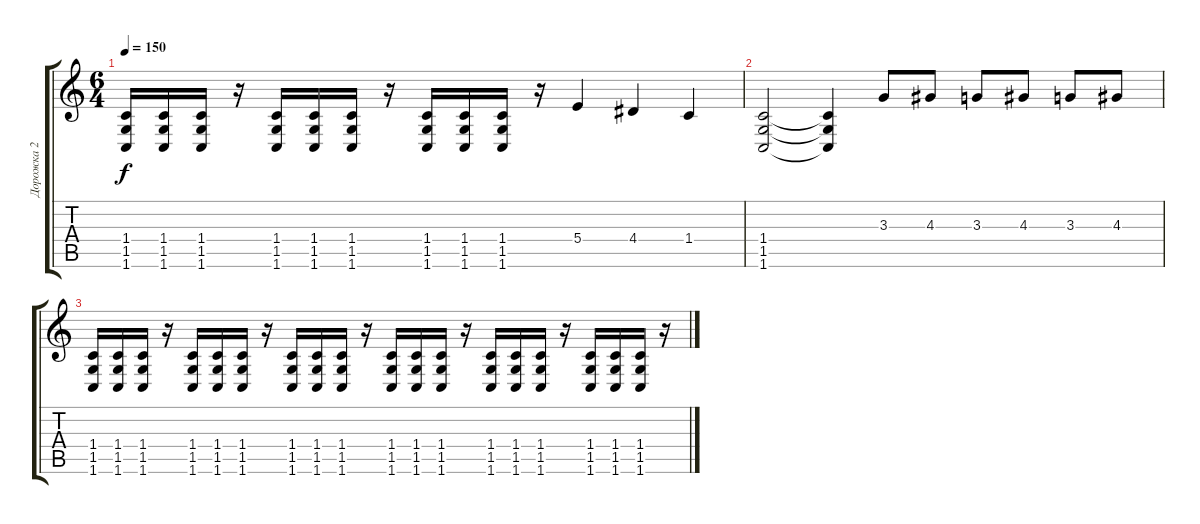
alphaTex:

\track ("Дорожка 2" "Дорожка 2") {instrument distortionguitar}
\staff {score tabs}
\tuning (Db4 Ab3 E3 B2 Gb2 B1) {hide}
\ts (6 4)
\tempo 150
\clef g2
\ks c
(1.4 1.5 1.6).16{dy f} (1.4 1.5 1.6).16 (1.4 1.5 1.6).16 r.16 (1.4 1.5 1.6).16 (1.4 1.5 1.6).16 (1.4 1.5 1.6).16 r.16 (1.4 1.5 1.6).16 (1.4 1.5 1.6).16 (1.4 1.5 1.6).16 r.16 5.4.4 4.4.4 1.4.4 |
(1.4 1.5 1.6).2 (1.4{t} 1.5{t} 1.6{t}).4 3.3.8 4.3.8 3.3.8 4.3.8 3.3.8 4.3.8 |
(1.4 1.5 1.6).16 (1.4 1.5 1.6).16 (1.4 1.5 1.6).16 r.16 (1.4 1.5 1.6).16 (1.4 1.5 1.6).16 (1.4 1.5 1.6).16 r.16 (1.4 1.5 1.6).16 (1.4 1.5 1.6).16 (1.4 1.5 1.6).16 r.16 (1.4 1.5 1.6).16 (1.4 1.5 1.6).16 (1.4 1.5 1.6).16 r.16 (1.4 1.5 1.6).16 (1.4 1.5 1.6).16 (1.4 1.5 1.6).16 r.16 (1.4 1.5 1.6).16 (1.4 1.5 1.6).16 (1.4 1.5 1.6).16 r.16
